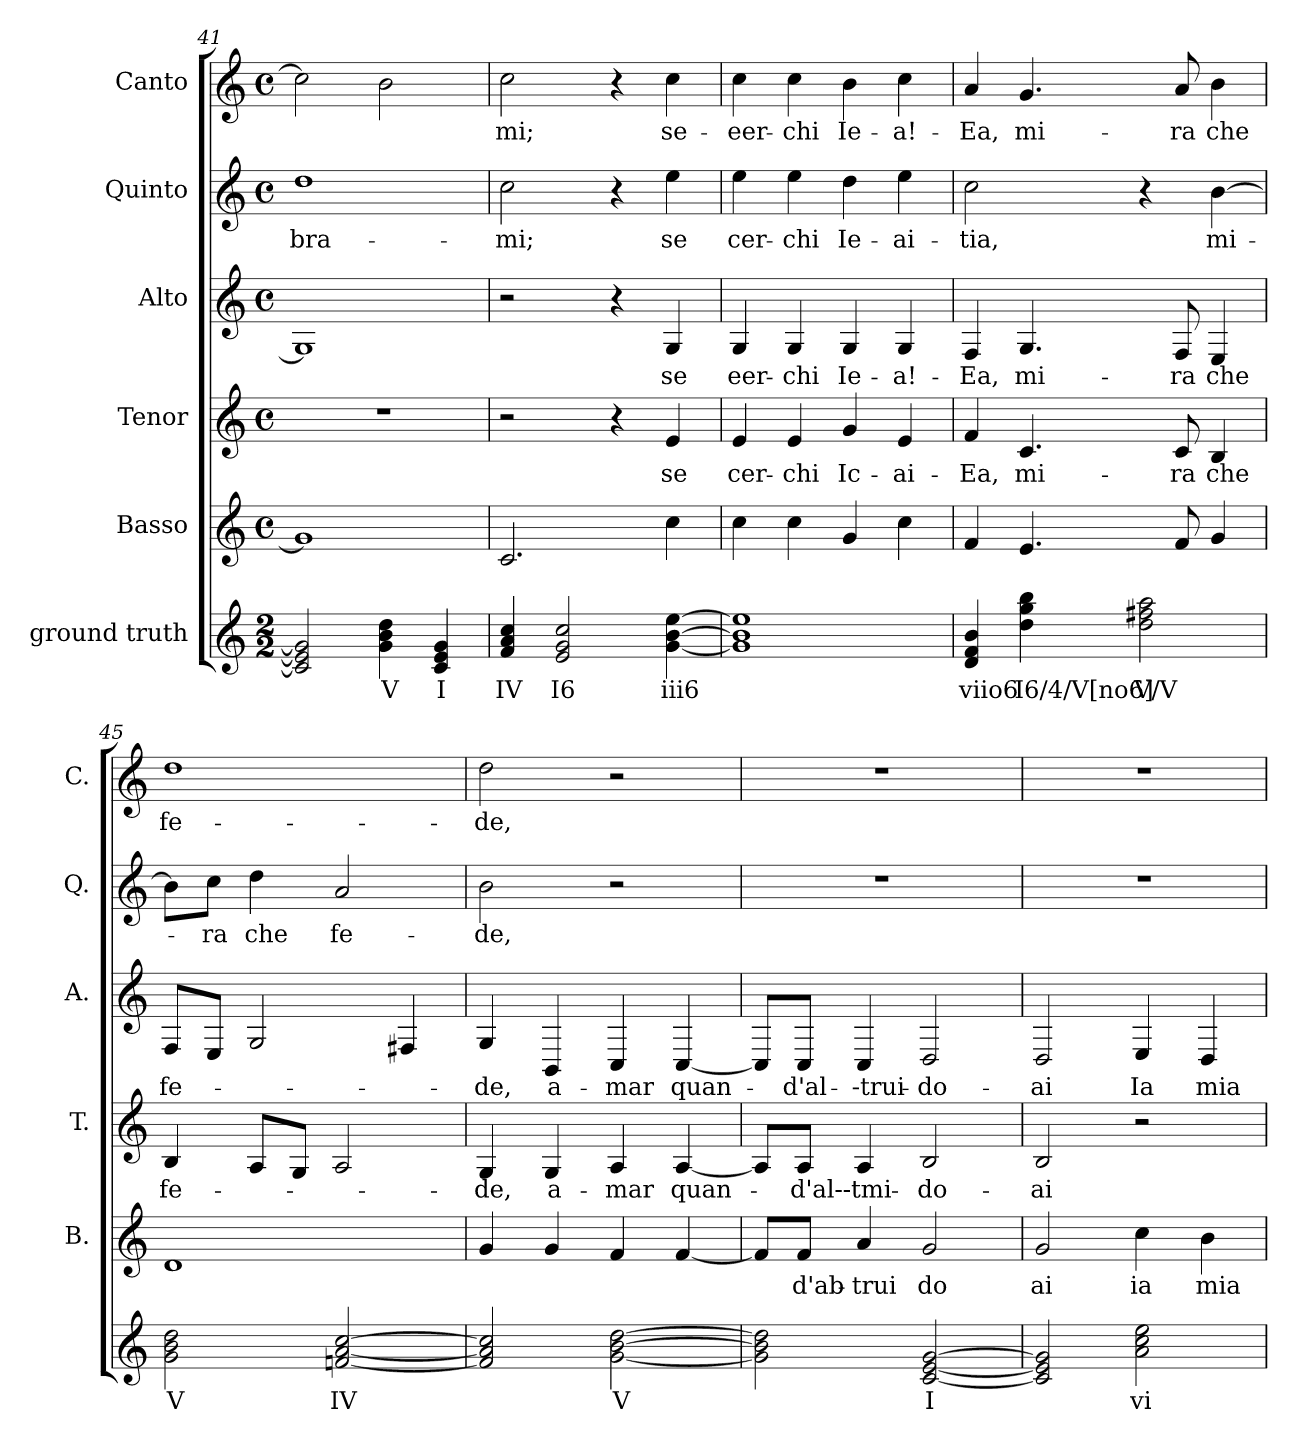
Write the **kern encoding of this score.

**kern	**text	**kern	**text	**kern	**text	**kern	**text	**kern	**text	**kern	**text
*part6	*part6	*part5	*part5	*part4	*part4	*part3	*part3	*part2	*part2	*part1	*part1
*staff6	*staff6	*staff5	*staff5	*staff4	*staff4	*staff3	*staff3	*staff2	*staff2	*staff1	*staff1
*I"ground truth	*	*I"Basso	*	*I"Tenor	*	*I"Alto	*	*I"Quinto	*	*I"Canto	*
*	*	*I'B.	*	*I'T.	*	*I'A.	*	*I'Q.	*	*I'C.	*
*	*	*clefG2	*	*clefG2	*	*clefG2	*	*clefG2	*	*clefG2	*
*k[]	*	*k[]	*	*k[]	*	*k[]	*	*k[]	*	*k[]	*
*M2/2	*	*M4/4	*	*M4/4	*	*M4/4	*	*M4/4	*	*M4/4	*
*	*	*met(c)	*	*met(c)	*	*met(c)	*	*met(c)	*	*met(c)	*
=41	=41	=41	=41	=41	=41	=41	=41	=41	=41	=41	=41
!	!	!	!	!	!	!	!	!	!LO:LY:b	!	!
2c] 2e] 2g]	.	1g]	.	1r	.	1G]	.	1dd	-bra-	2cc\]	.
4g 4b 4dd	V	.	.	.	.	.	.	.	.	2b\	.
4c 4e 4g	I	.	.	.	.	.	.	.	.	.	.
=42	=42	=42	=42	=42	=42	=42	=42	=42	=42	=42	=42
!	!	!	!	!	!	!	!	!	!LO:LY:b	!	!
!	!	!	!	!	!	!	!	!	!	!	!LO:LY:b
4f 4a 4cc	IV	2.c/	.	2r	.	2r	.	2cc\	-mi;	2cc\	-mi;
2e 2g 2cc	I6	.	.	.	.	.	.	.	.	.	.
.	.	.	.	4r	.	4r	.	4r	.	4r	.
!	!	!	!	!	!LO:LY:b	!	!	!	!	!	!
!	!	!	!	!	!	!	!LO:LY:b	!	!	!	!
!	!	!	!	!	!	!	!	!	!LO:LY:b	!	!
!	!	!	!	!	!	!	!	!	!	!	!LO:LY:b
[4g [4b [4ee	iii6	4cc\	.	4e/	-se	4G/	-se	4ee\	-se	4cc\	-se-
=43	=43	=43	=43	=43	=43	=43	=43	=43	=43	=43	=43
!	!	!	!	!	!LO:LY:b	!	!	!	!	!	!
!	!	!	!	!	!	!	!LO:LY:b	!	!	!	!
!	!	!	!	!	!	!	!	!	!LO:LY:b	!	!
!	!	!	!	!	!	!	!	!	!	!	!LO:LY:b
1g] 1b] 1ee]	.	4cc\	.	4e/	-cer-	4G/	-eer-	4ee\	-cer-	4cc\	-eer-
!	!	!	!	!	!LO:LY:b	!	!	!	!	!	!
!	!	!	!	!	!	!	!LO:LY:b	!	!	!	!
!	!	!	!	!	!	!	!	!	!LO:LY:b	!	!
!	!	!	!	!	!	!	!	!	!	!	!LO:LY:b
.	.	4cc\	.	4e/	-chi	4G/	-chi	4ee\	-chi	4cc\	-chi
!	!	!	!	!	!LO:LY:b	!	!	!	!	!	!
!	!	!	!	!	!	!	!LO:LY:b	!	!	!	!
!	!	!	!	!	!	!	!	!	!LO:LY:b	!	!
!	!	!	!	!	!	!	!	!	!	!	!LO:LY:b
.	.	4g/	.	4g/	-Ic--	4G/	-Ie-	4dd\	-Ie-	4b\	-Ie-
!	!	!	!	!	!LO:LY:b	!	!	!	!	!	!
!	!	!	!	!	!	!	!LO:LY:b	!	!	!	!
!	!	!	!	!	!	!	!	!	!LO:LY:b	!	!
!	!	!	!	!	!	!	!	!	!	!	!LO:LY:b
.	.	4cc\	.	4e/	-ai-	4G/	-a!-	4ee\	-ai-	4cc\	-a!-
=44	=44	=44	=44	=44	=44	=44	=44	=44	=44	=44	=44
!	!	!	!	!	!LO:LY:b	!	!	!	!	!	!
!	!	!	!	!	!	!	!LO:LY:b	!	!	!	!
!	!	!	!	!	!	!	!	!	!LO:LY:b	!	!
!	!	!	!	!	!	!	!	!	!	!	!LO:LY:b
4d 4f 4b	viio6	4f/	.	4f/	-Ea,	4F/	-Ea,	2cc\	-tia,	4a/	-Ea,
!	!	!	!	!	!LO:LY:b	!	!	!	!	!	!
!	!	!	!	!	!	!	!LO:LY:b	!	!	!	!
!	!	!	!	!	!	!	!	!	!	!	!LO:LY:b
4dd 4gg 4bb	I6/4/V[no6]	4.e/	.	4.c/	-mi-	4.G/	-mi-	.	.	4.g/	-mi-
2dd 2ff#X 2aa	V/V	.	.	.	.	.	.	4r	.	.	.
!	!	!	!	!	!LO:LY:b	!	!	!	!	!	!
!	!	!	!	!	!	!	!LO:LY:b	!	!	!	!
!	!	!	!	!	!	!	!	!	!	!	!LO:LY:b
.	.	8f/	.	8c/	-ra	8F/	-ra	.	.	8a/	-ra
!	!	!	!	!	!LO:LY:b	!	!	!	!	!	!
!	!	!	!	!	!	!	!LO:LY:b	!	!	!	!
!	!	!	!	!	!	!	!	!	!LO:LY:b	!	!
!	!	!	!	!	!	!	!	!	!	!	!LO:LY:b
.	.	4g/	.	4B/	-che	4E/	-che	[4b\	-mi-	4b\	-che
!!LO:PB:g=z
=45	=45	=45	=45	=45	=45	=45	=45	=45	=45	=45	=45
!	!	!	!	!	!LO:LY:b	!	!	!	!	!	!
!	!	!	!	!	!	!	!LO:LY:b	!	!	!	!
!	!	!	!	!	!	!	!	!	!	!	!LO:LY:b
2g 2b 2dd	V	1d	.	4B/	-fe-	8F/L	-fe-	8b\L]	.	1dd	-fe-
!	!	!	!	!	!	!	!	!	!LO:LY:b	!	!
.	.	.	.	.	.	8E/J	.	8cc\J	-ra	.	.
!	!	!	!	!	!	!	!	!	!LO:LY:b	!	!
.	.	.	.	8A/L	.	2G/	.	4dd\	-che	.	.
.	.	.	.	8G/J	.	.	.	.	.	.	.
!	!	!	!	!	!	!	!	!	!LO:LY:b	!	!
[2fn [2a [2cc	IV	.	.	2A/	.	.	.	2a/	-fe-	.	.
.	.	.	.	.	.	4F#X/	.	.	.	.	.
=46	=46	=46	=46	=46	=46	=46	=46	=46	=46	=46	=46
!	!	!	!	!	!LO:LY:b	!	!	!	!	!	!
!	!	!	!	!	!	!	!LO:LY:b	!	!	!	!
!	!	!	!	!	!	!	!	!	!LO:LY:b	!	!
!	!	!	!	!	!	!	!	!	!	!	!LO:LY:b
2f] 2a] 2cc]	.	4g/	.	4G/	-de,	4G/	-de,	2b\	-de,	2dd\	-de,
!	!	!	!	!	!LO:LY:b	!	!	!	!	!	!
!	!	!	!	!	!	!	!LO:LY:b	!	!	!	!
.	.	4g/	.	4G/	-a-	4BB/	-a-	.	.	.	.
!	!	!	!	!	!LO:LY:b	!	!	!	!	!	!
!	!	!	!	!	!	!	!LO:LY:b	!	!	!	!
[2g [2b [2dd	V	4f/	.	4A/	-mar	4C/	-mar	2r	.	2r	.
!	!	!	!	!	!LO:LY:b	!	!	!	!	!	!
!	!	!	!	!	!	!	!LO:LY:b	!	!	!	!
.	.	[4f/	.	[4A/	-quan-	[4C/	-quan-	.	.	.	.
=47	=47	=47	=47	=47	=47	=47	=47	=47	=47	=47	=47
2g] 2b] 2dd]	.	8f/L]	.	8A/L]	.	8C/L]	.	1r	.	1r	.
!	!	!	!LO:LY:b	!	!	!	!	!	!	!	!
!	!	!	!	!	!LO:LY:b	!	!	!	!	!	!
!	!	!	!	!	!	!	!LO:LY:b	!	!	!	!
.	.	8f/J	-d'ab-	8A/J	-d'al--tmi-	8C/J	-d'al-	.	.	.	.
!	!	!	!LO:LY:b	!	!	!	!	!	!	!	!
!	!	!	!	!	!	!	!LO:LY:b	!	!	!	!
.	.	4a/	-trui	4A/	.	4C/	--trui-	.	.	.	.
!	!	!	!LO:LY:b	!	!	!	!	!	!	!	!
!	!	!	!	!	!LO:LY:b	!	!	!	!	!	!
!	!	!	!	!	!	!	!LO:LY:b	!	!	!	!
[2c [2e [2g	I	2g/	-do	2B/	-do-	2D/	-do-	.	.	.	.
=48	=48	=48	=48	=48	=48	=48	=48	=48	=48	=48	=48
!	!	!	!LO:LY:b	!	!	!	!	!	!	!	!
!	!	!	!	!	!LO:LY:b	!	!	!	!	!	!
!	!	!	!	!	!	!	!LO:LY:b	!	!	!	!
2c] 2e] 2g]	.	2g/	-ai	2B/	-ai	2D/	-ai	1r	.	1r	.
!	!	!	!LO:LY:b	!	!	!	!	!	!	!	!
!	!	!	!	!	!	!	!LO:LY:b	!	!	!	!
2a 2cc 2ee	vi	4cc\	-ia	2r	.	4E/	-Ia	.	.	.	.
!	!	!	!LO:LY:b	!	!	!	!	!	!	!	!
!	!	!	!	!	!	!	!LO:LY:b	!	!	!	!
.	.	4b\	-mia	.	.	4D/	-mia	.	.	.	.
=	=	=	=	=	=	=	=	=	=	=	=
*-	*-	*-	*-	*-	*-	*-	*-	*-	*-	*-	*-
